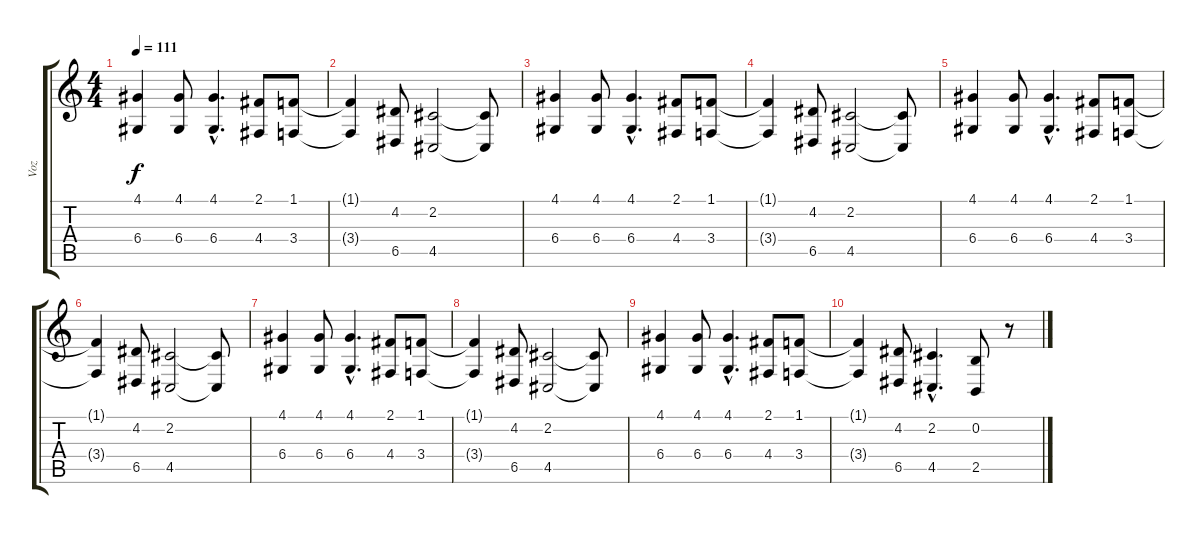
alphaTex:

\track ("Voz" "Voz") {instrument bassoon}
\staff {score tabs}
\tuning (E4 B3 G3 D3 A2 E2) {hide}
\ts (4 4)
\tempo 111
\clef g2
\ks c
(4.1 6.4).4{dy f} (4.1 6.4).8 (4.1{hac} 6.4{hac}).4{d} (2.1 4.4).8 (1.1 3.4).8 |
(1.1{t} 3.4{t}).4 (4.2 6.5).8 (2.2 4.5).2 (2.2{t} 4.5{t}).8 |
(4.1 6.4).4 (4.1 6.4).8 (4.1{hac} 6.4{hac}).4{d} (2.1 4.4).8 (1.1 3.4).8 |
(1.1{t} 3.4{t}).4 (4.2 6.5).8 (2.2 4.5).2 (2.2{t} 4.5{t}).8 |
(4.1 6.4).4 (4.1 6.4).8 (4.1{hac} 6.4{hac}).4{d} (2.1 4.4).8 (1.1 3.4).8 |
(1.1{t} 3.4{t}).4 (4.2 6.5).8 (2.2 4.5).2 (2.2{t} 4.5{t}).8 |
(4.1 6.4).4 (4.1 6.4).8 (4.1{hac} 6.4{hac}).4{d} (2.1 4.4).8 (1.1 3.4).8 |
(1.1{t} 3.4{t}).4 (4.2 6.5).8 (2.2 4.5).2 (2.2{t} 4.5{t}).8 |
(4.1 6.4).4 (4.1 6.4).8 (4.1{hac} 6.4{hac}).4{d} (2.1 4.4).8 (1.1 3.4).8 |
(1.1{t} 3.4{t}).4 (4.2 6.5).8 (2.2{hac} 4.5{hac}).4{d} (0.2 2.5).8 r.8
